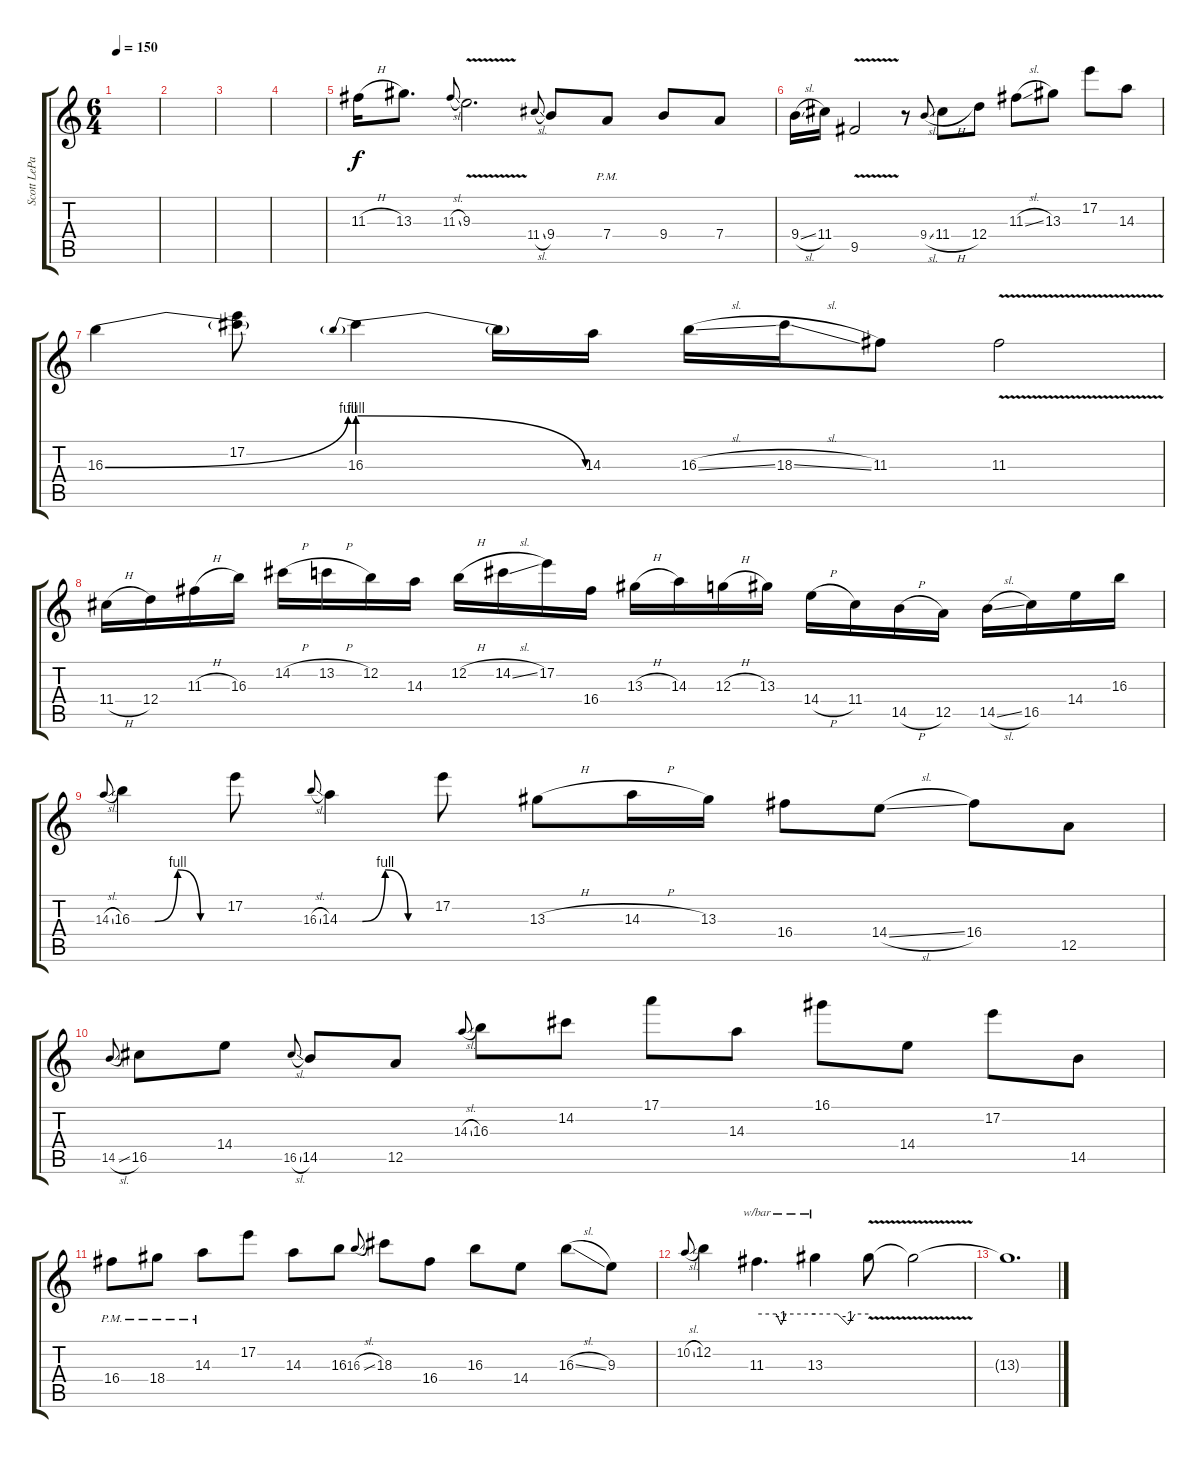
\track ("Scott LePage (Lead)" "Scott LePa") {instrument distortionguitar}
\staff {score tabs}
\tuning (E4 B3 G3 D3 A2 D2) {hide}
\ts (6 4)
\tempo 150
\clef g2
\ks c
|
|
|
|
11.3{h}.16 13.3.8{d} 11.3{sl}.8{gr onbeat} 9.3{v}.2{d} 11.4{sl}.8{gr onbeat} 9.4.8 7.4{pm}.8 9.4.8 7.4.8 |
9.4{sl}.16 11.4.16 9.5{v}.2 r.8 9.4{sl}.8{gr onbeat} 11.4{h}.8 12.4.8 11.3{sl}.8 13.3.8 17.2.8 14.3.8 |
16.3{be (bend 0 0 60 4)}.4 (17.2 16.3{t}).8 16.3{be (prebendrelease 0 4 60 0)}.4 16.3{t}.16 14.3.16 16.3{sl}.16 18.3{sl}.16 11.3.8 11.3{v}.2 |
11.4{h}.16 12.4.16 11.3{h}.16 16.3.16 14.2{h}.16 13.2{h}.16 12.2.16 14.3.16 12.2{h}.16 14.2{sl}.16 17.2.16 16.4.16 13.3{h}.16 14.3.16 12.3{h}.16 13.3.16 14.4{h}.16 11.4.16 14.5{h}.16 12.5.16 14.5{sl}.16 16.5.16 14.4.16 16.3.16 |
14.3{sl}.8{gr onbeat} 16.3{be (custom 0 0 15 0 30 4 45 0 60 0)}.4 17.2.8 16.3{sl}.8{gr onbeat} 14.3{be (custom 0 0 15 0 30 4 45 0 60 0)}.4 17.2.8 13.3{h}.8 14.3{h}.16 13.3.16 16.4.8 14.4{sl}.8 16.4.8 12.5.8 |
14.5{sl}.8{gr onbeat} 16.5.8 14.4.8 16.5{sl}.8{gr onbeat} 14.5.8 12.5.8 14.3{sl}.8{gr onbeat} 16.3.8 14.2.8 17.1.8 14.3.8 16.1.8 14.4.8 17.2.8 14.5.8 |
16.4{pm}.8 18.4{pm}.8 14.3{pm}.8 17.2.8 14.3.8 16.3.8 16.3{sl}.8{gr onbeat} 18.3.8 16.4.8 16.3.8 14.4.8 16.3{sl}.8 9.3.8 |
10.2{sl}.8{gr onbeat} 12.2.4 11.3.4{d tbe (custom default 0 0 20 0 25 -4 30 0 60 0)} 13.3.4{tbe (custom default 0 0 25 0 37 -4 45 0 60 0)} 13.3{v t}.8 13.3{t}.2 |
13.3{t}.1{d volume 0}
